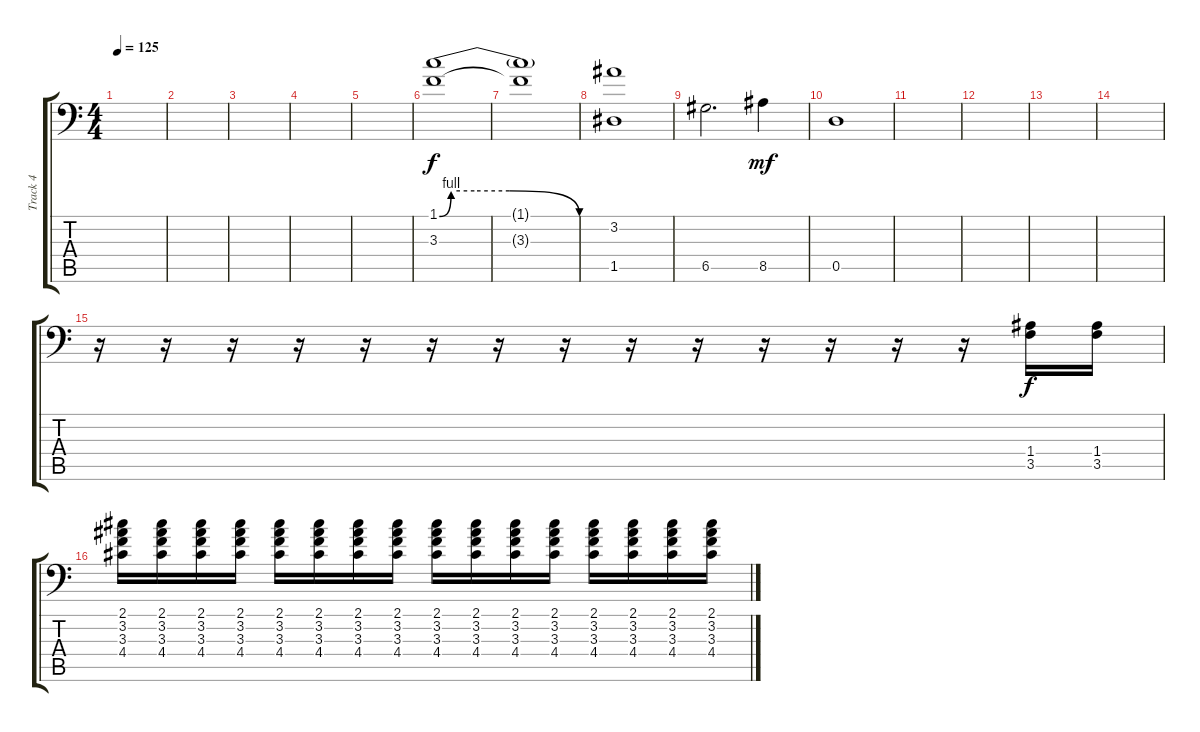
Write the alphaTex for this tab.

\track ("Track 4" "Track 4") {instrument distortionguitar}
\staff {score tabs}
\tuning (B3 G3 D3 A2 D2 A1) {hide}
\ts (4 4)
\tempo 125
\clef f4
\ks c
|
|
|
|
|
(1.1{be (custom 0 0 5 4 15 4 30 4 60 0)} 3.3).1 |
(1.1{t} 3.3{t}).1 |
(3.2 1.5).1 |
6.5.2{d} 8.5.4{dy mf} |
0.5.1 |
|
|
|
|
r.16 r.16 r.16 r.16 r.16 r.16 r.16 r.16 r.16 r.16 r.16 r.16 r.16 r.16 (1.4 3.5).16{dy f} (1.4 3.5).16 |
(2.1 3.2 3.3 4.4).16 (2.1 3.2 3.3 4.4).16 (2.1 3.2 3.3 4.4).16 (2.1 3.2 3.3 4.4).16 (2.1 3.2 3.3 4.4).16 (2.1 3.2 3.3 4.4).16 (2.1 3.2 3.3 4.4).16 (2.1 3.2 3.3 4.4).16 (2.1 3.2 3.3 4.4).16 (2.1 3.2 3.3 4.4).16 (2.1 3.2 3.3 4.4).16 (2.1 3.2 3.3 4.4).16 (2.1 3.2 3.3 4.4).16 (2.1 3.2 3.3 4.4).16 (2.1 3.2 3.3 4.4).16 (2.1 3.2 3.3 4.4).16
